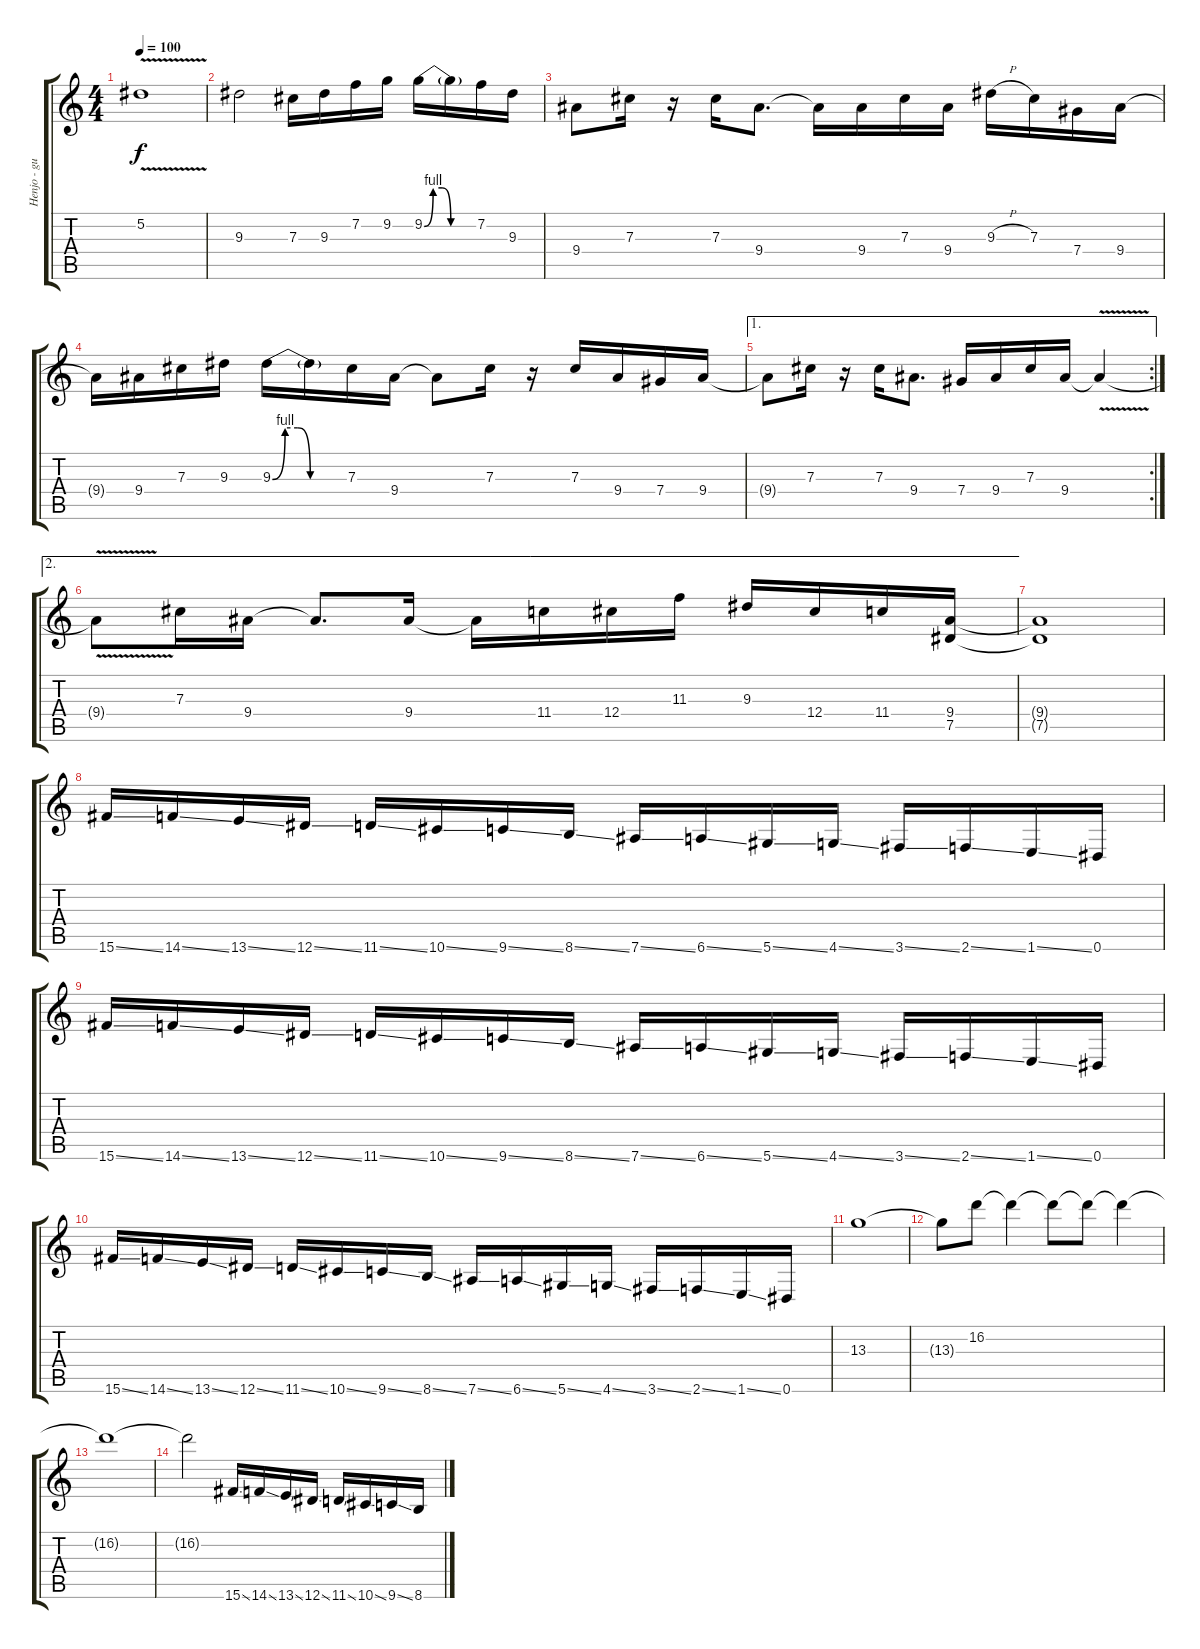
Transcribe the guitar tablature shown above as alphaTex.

\track ("Henjo - guitare" "Henjo - gu") {instrument distortionguitar}
\staff {score tabs}
\tuning (Eb4 Bb3 Gb3 Db3 Ab2 Eb2) {hide}
\ts (4 4)
\tempo 100
\clef g2
\ks c
5.2{v t}.1{dy f} |
9.3.2 7.3.16 9.3.16 7.2.16 9.2.16 9.2{be (custom 0 0 10 4 20 4 30 0 60 0)}.16 9.2{t}.16 7.2.16 9.3.16 |
9.4.8 7.3.16 r.16 7.3.16 9.4.8{d} 9.4{t}.16 9.4.16 7.3.16 9.4.16 9.3{h}.16 7.3.16 7.4.16 9.4.16 |
9.4{t}.16 9.4.16 7.3.16 9.3.16 9.3{be (custom 0 0 10 4 20 4 30 0 60 0)}.16 9.3{t}.16 7.3.16 9.4.16 9.4{t}.8 7.3.16 r.16 7.3.16 9.4.16 7.4.16 9.4.16 |
\ae 1
\rc 2
9.4{t}.8 7.3.16 r.16 7.3.16 9.4.8{d} 7.4.16 9.4.16 7.3.16 9.4.16 9.4{v t}.4 |
\ae 2
9.4{t}.8 7.3.16 9.4.16 9.4{t}.8{d} 9.4.16 9.4{t}.16 11.4.16 12.4.16 11.3.16 9.3.16 12.4.16 11.4.16 (9.4 7.5).16 |
(9.4{t} 7.5{t}).1 |
15.6{ss}.16{instrument guitarfretnoise} 14.6{ss}.16 13.6{ss}.16 12.6{ss}.16 11.6{ss}.16 10.6{ss}.16 9.6{ss}.16 8.6{ss}.16 7.6{ss}.16 6.6{ss}.16 5.6{ss}.16 4.6{ss}.16 3.6{ss}.16 2.6{ss}.16 1.6{ss}.16 0.6.16 |
15.6{ss}.16 14.6{ss}.16 13.6{ss}.16 12.6{ss}.16 11.6{ss}.16 10.6{ss}.16 9.6{ss}.16 8.6{ss}.16 7.6{ss}.16 6.6{ss}.16 5.6{ss}.16 4.6{ss}.16 3.6{ss}.16 2.6{ss}.16 1.6{ss}.16 0.6.16 |
15.6{ss}.16 14.6{ss}.16 13.6{ss}.16 12.6{ss}.16 11.6{ss}.16 10.6{ss}.16 9.6{ss}.16 8.6{ss}.16 7.6{ss}.16 6.6{ss}.16 5.6{ss}.16 4.6{ss}.16 3.6{ss}.16 2.6{ss}.16 1.6{ss}.16 0.6.16 |
13.3.1{instrument distortionguitar} |
13.3{t}.8 16.2.8 16.2{t}.4 16.2{t}.8 16.2{t}.8 16.2{t}.4 |
16.2{t}.1 |
16.2{t}.2 15.6{ss}.16{instrument guitarfretnoise} 14.6{ss}.16 13.6{ss}.16 12.6{ss}.16 11.6{ss}.16 10.6{ss}.16 9.6{ss}.16 8.6.16
